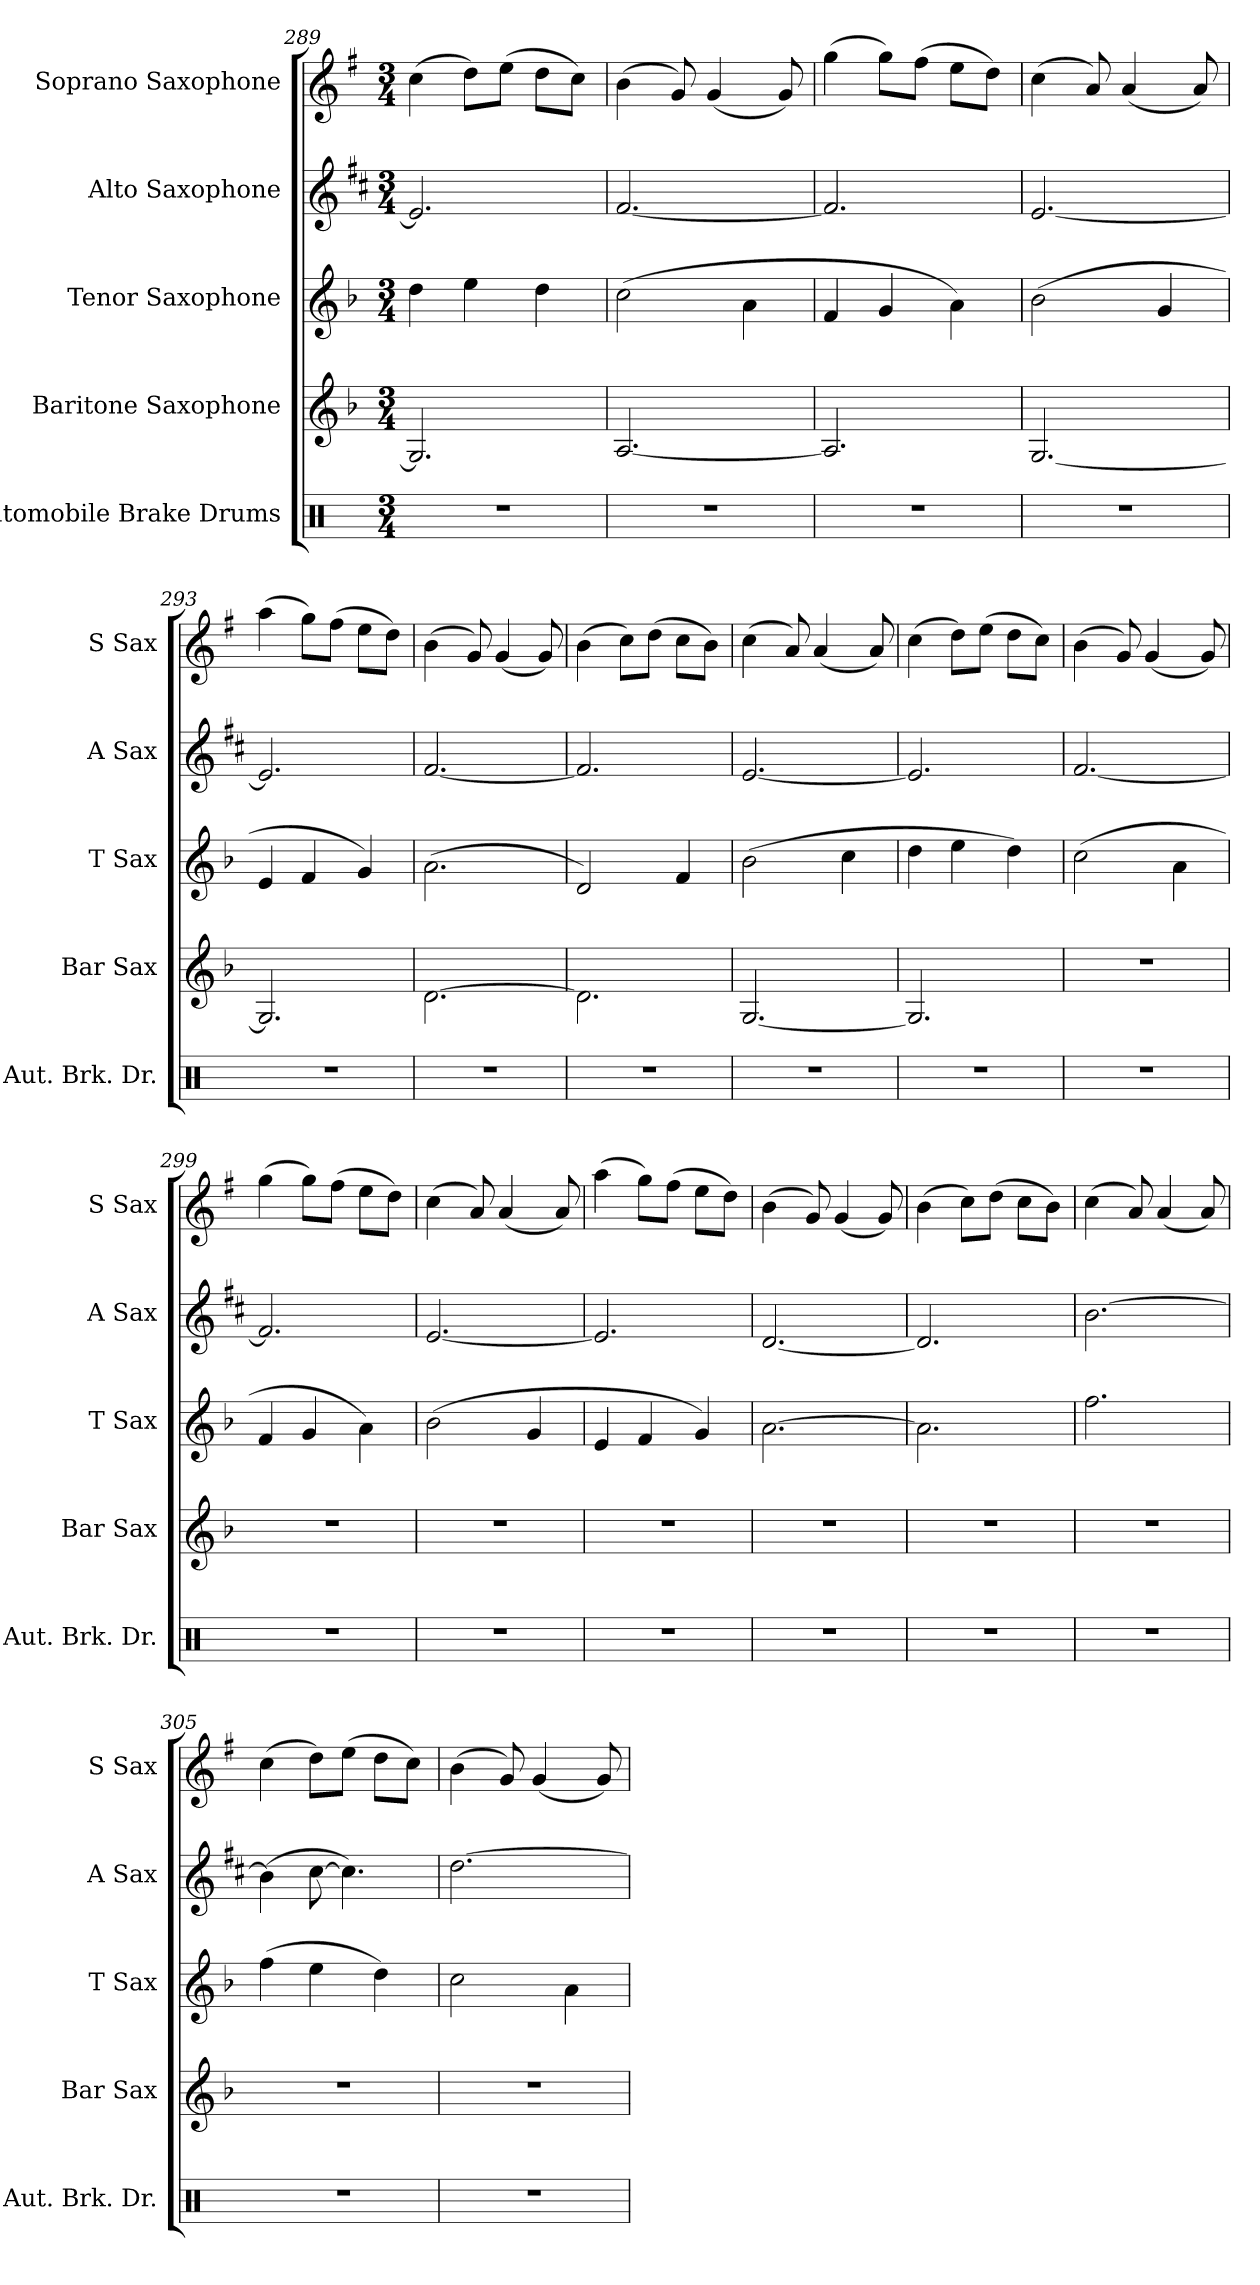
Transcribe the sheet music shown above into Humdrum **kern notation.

**kern	**kern	**kern	**kern	**kern
*part5	*part4	*part3	*part2	*part1
*staff5	*staff4	*staff3	*staff2	*staff1
*I"Automobile Brake Drums	*I"Baritone Saxophone	*I"Tenor Saxophone	*I"Alto Saxophone	*I"Soprano Saxophone
*I'Aut. Brk. Dr.	*I'Bar Sax	*I'T Sax	*I'A Sax	*I'S Sax
*clefX	*clefG2	*clefG2	*clefG2	*clefG2
*	*ITrd12c21	*ITrd8c14	*ITrd5c9	*ITrd1c2
*k[]	*k[b-]	*k[b-]	*k[b-]	*k[b-]
*M3/4	*M3/4	*M3/4	*M3/4	*M3/4
=289	=289	=289	=289	=289
2.r	2.GG/]	4d\	2.G/]	(4b-\
.	.	4e\	.	8cc\L)
.	.	.	.	(8dd\J
.	.	4d\	.	8cc\L
.	.	.	.	8b-\J)
=290	=290	=290	=290	=290
2.r	[2.AA/	(2c\	[2.A/	(4a\
.	.	.	.	8f/)
.	.	.	.	(4f/
.	.	4A\	.	.
.	.	.	.	8f/)
=291	=291	=291	=291	=291
2.r	2.AA/]	4F/	2.A/]	(4ff\
.	.	4G/	.	8ff\L)
.	.	.	.	(8ee\J
.	.	4A\)	.	8dd\L
.	.	.	.	8cc\J)
=292	=292	=292	=292	=292
2.r	[2.GG/	(2B-\	[2.G/	(4b-\
.	.	.	.	8g/)
.	.	.	.	(4g/
.	.	4G/	.	.
.	.	.	.	8g/)
!!LO:LB:g=z
=293	=293	=293	=293	=293
2.r	2.GG/]	4E/	2.G/]	(4gg\
.	.	4F/	.	8ff\L)
.	.	.	.	(8ee\J
.	.	4G/)	.	8dd\L
.	.	.	.	8cc\J)
=294	=294	=294	=294	=294
2.r	[2.D\	(2.A\	[2.A/	(4a\
.	.	.	.	8f/)
.	.	.	.	(4f/
.	.	.	.	8f/)
=295	=295	=295	=295	=295
2.r	2.D\]	2D/)	2.A/]	(4a\
.	.	.	.	8b-\L)
.	.	.	.	(8cc\J
.	.	4F/	.	8b-\L
.	.	.	.	8a\J)
=296	=296	=296	=296	=296
2.r	[2.GG/	(2B-\	[2.G/	(4b-\
.	.	.	.	8g/)
.	.	.	.	(4g/
.	.	4c\	.	.
.	.	.	.	8g/)
=297	=297	=297	=297	=297
2.r	2.GG/]	4d\	2.G/]	(4b-\
.	.	4e\	.	8cc\L)
.	.	.	.	(8dd\J
.	.	4d\)	.	8cc\L
.	.	.	.	8b-\J)
=298	=298	=298	=298	=298
2.r	2.r	(2c\	[2.A/	(4a\
.	.	.	.	8f/)
.	.	.	.	(4f/
.	.	4A\	.	.
.	.	.	.	8f/)
!!LO:PB:g=z
=299	=299	=299	=299	=299
2.r	2.r	4F/	2.A/]	(4ff\
.	.	4G/	.	8ff\L)
.	.	.	.	(8ee\J
.	.	4A\)	.	8dd\L
.	.	.	.	8cc\J)
=300	=300	=300	=300	=300
2.r	2.r	(2B-\	[2.G/	(4b-\
.	.	.	.	8g/)
.	.	.	.	(4g/
.	.	4G/	.	.
.	.	.	.	8g/)
=301	=301	=301	=301	=301
2.r	2.r	4E/	2.G/]	(4gg\
.	.	4F/	.	8ff\L)
.	.	.	.	(8ee\J
.	.	4G/)	.	8dd\L
.	.	.	.	8cc\J)
=302	=302	=302	=302	=302
2.r	2.r	[2.A\	[2.F/	(4a\
.	.	.	.	8f/)
.	.	.	.	(4f/
.	.	.	.	8f/)
=303	=303	=303	=303	=303
2.r	2.r	2.A\]	2.F/]	(4a\
.	.	.	.	8b-\L)
.	.	.	.	(8cc\J
.	.	.	.	8b-\L
.	.	.	.	8a\J)
=304	=304	=304	=304	=304
2.r	2.r	2.f\	[2.d\	(4b-\
.	.	.	.	8g/)
.	.	.	.	(4g/
.	.	.	.	8g/)
!!LO:LB:g=z
=305	=305	=305	=305	=305
2.r	2.r	(4f\	(4d\]	(4b-\
.	.	4e\	[8e\	8cc\L)
.	.	.	4.e\])	(8dd\J
.	.	4d\)	.	8cc\L
.	.	.	.	8b-\J)
=306	=306	=306	=306	=306
2.r	2.r	2c\	[2.f\	(4a\
.	.	.	.	8f/)
.	.	.	.	(4f/
.	.	4A\	.	.
.	.	.	.	8f/)
=	=	=	=	=
*-	*-	*-	*-	*-
